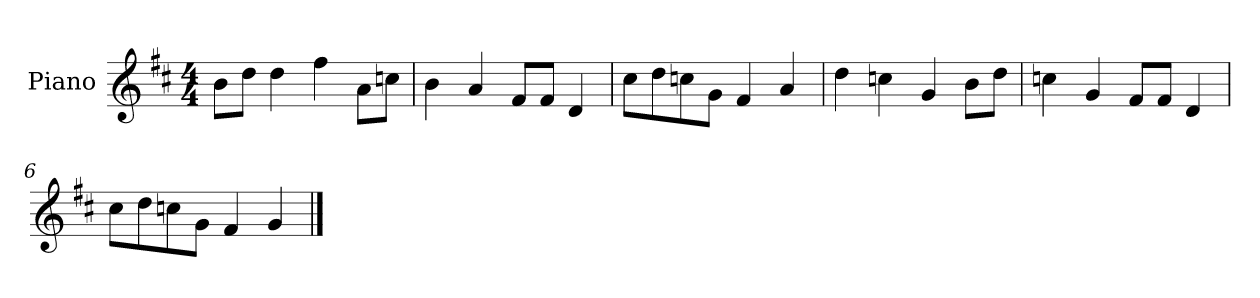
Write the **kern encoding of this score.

**kern
*part1
*staff1
*I"Piano
*I'P-no
*clefG2
*k[f#c#]
*M4/4
*MM90
=1
8b\L
8dd\J
4dd\
4ff#\
8a\L
8ccn\J
=2
4b\
4a/
8f#/L
8f#/J
4d/
=3
8cc#\L
8dd\
8ccn\
8g\J
4f#/
4a/
=4
4dd\
4ccn\
4g/
8b\L
8dd\J
=5
4ccn\
4g/
8f#/L
8f#/J
4d/
=6
8cc#\L
8dd\
8ccn\
8g\J
4f#/
4g/
==
*-
